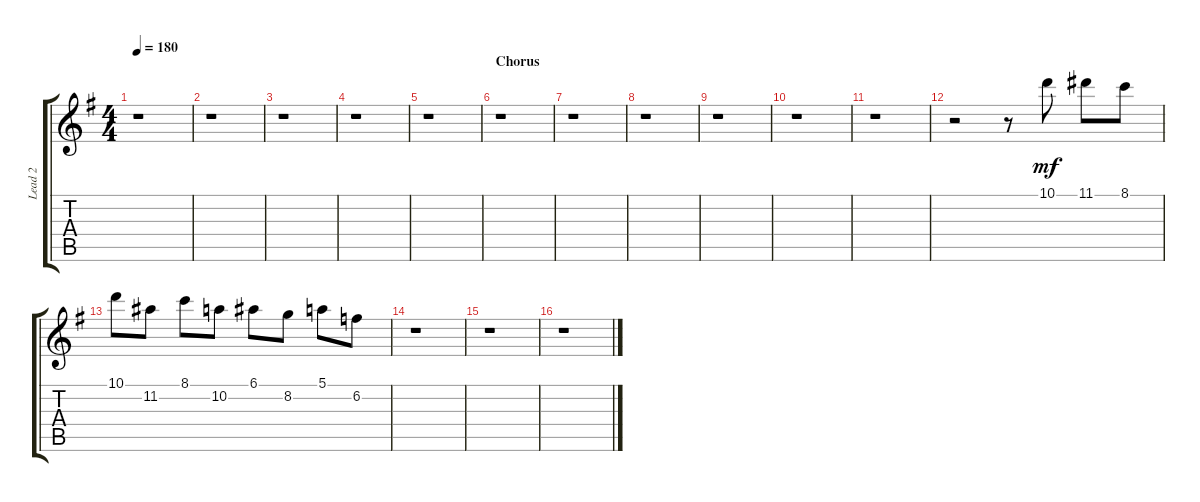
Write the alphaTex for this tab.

\track ("Lead 2" "Lead 2") {instrument distortionguitar}
\staff {score tabs}
\tuning (E4 B3 G3 D3 A2 E2) {hide}
\ts (4 4)
\tempo 180
\clef g2
\ks eminor
r.1{dy mf} |
r.1 |
r.1 |
r.1 |
r.1 |
\section ("" "Chorus")
r.1 |
r.1 |
r.1 |
r.1 |
r.1 |
r.1 |
r.2 r.8 10.1.8 11.1.8 8.1.8 |
10.1.8 11.2.8 8.1.8 10.2.8 6.1.8 8.2.8 5.1.8 6.2.8 |
r.1 |
r.1 |
r.1
